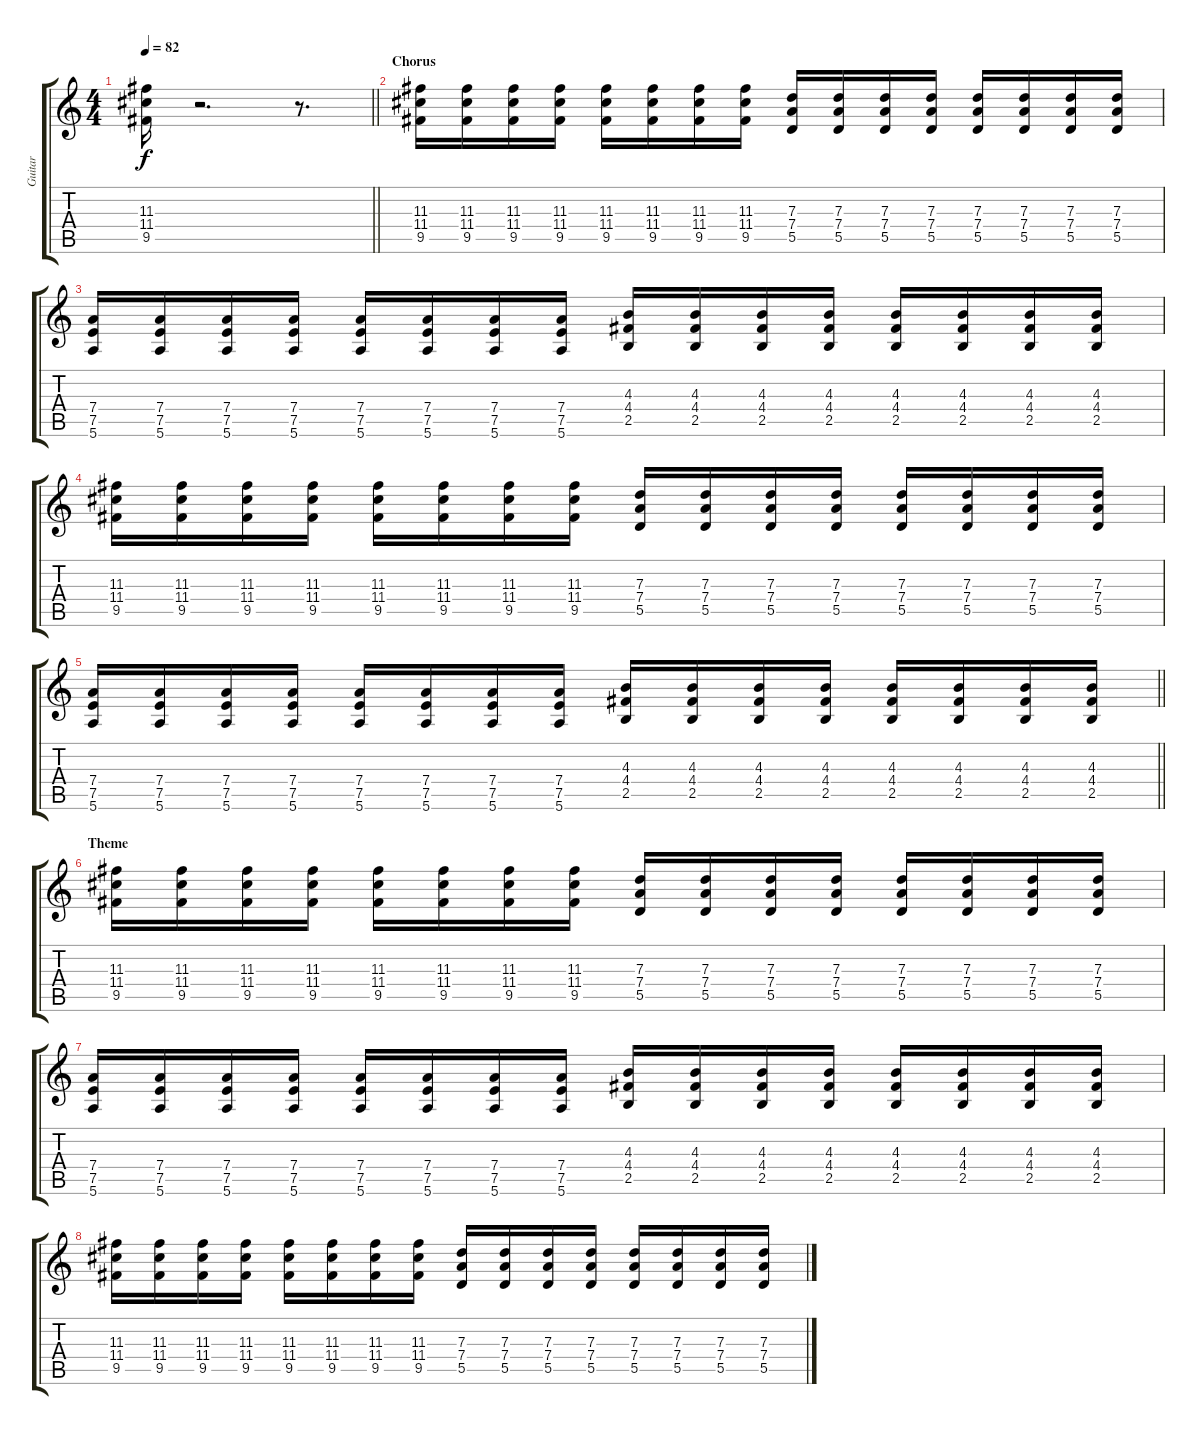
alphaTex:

\track ("Guitar" "Guitar") {instrument distortionguitar}
\staff {score tabs}
\tuning (E4 B3 G3 D3 A2 E2) {hide}
\ts (4 4)
\tempo 82
\clef g2
\barLineRight lightlight
\ks c
(11.3 11.4 9.5).16{dy f volume 8} r.2{d} r.8{d} |
\section ("" "Chorus")
(11.3 11.4 9.5).16 (11.3 11.4 9.5).16 (11.3 11.4 9.5).16 (11.3 11.4 9.5).16 (11.3 11.4 9.5).16 (11.3 11.4 9.5).16 (11.3 11.4 9.5).16 (11.3 11.4 9.5).16 (7.3 7.4 5.5).16 (7.3 7.4 5.5).16 (7.3 7.4 5.5).16 (7.3 7.4 5.5).16 (7.3 7.4 5.5).16 (7.3 7.4 5.5).16 (7.3 7.4 5.5).16 (7.3 7.4 5.5).16 |
(7.4 7.5 5.6).16 (7.4 7.5 5.6).16 (7.4 7.5 5.6).16 (7.4 7.5 5.6).16 (7.4 7.5 5.6).16 (7.4 7.5 5.6).16 (7.4 7.5 5.6).16 (7.4 7.5 5.6).16 (4.3 4.4 2.5).16 (4.3 4.4 2.5).16 (4.3 4.4 2.5).16 (4.3 4.4 2.5).16 (4.3 4.4 2.5).16 (4.3 4.4 2.5).16 (4.3 4.4 2.5).16 (4.3 4.4 2.5).16 |
(11.3 11.4 9.5).16 (11.3 11.4 9.5).16 (11.3 11.4 9.5).16 (11.3 11.4 9.5).16 (11.3 11.4 9.5).16 (11.3 11.4 9.5).16 (11.3 11.4 9.5).16 (11.3 11.4 9.5).16 (7.3 7.4 5.5).16 (7.3 7.4 5.5).16 (7.3 7.4 5.5).16 (7.3 7.4 5.5).16 (7.3 7.4 5.5).16 (7.3 7.4 5.5).16 (7.3 7.4 5.5).16 (7.3 7.4 5.5).16 |
\barLineRight lightlight
(7.4 7.5 5.6).16 (7.4 7.5 5.6).16 (7.4 7.5 5.6).16 (7.4 7.5 5.6).16 (7.4 7.5 5.6).16 (7.4 7.5 5.6).16 (7.4 7.5 5.6).16 (7.4 7.5 5.6).16 (4.3 4.4 2.5).16 (4.3 4.4 2.5).16 (4.3 4.4 2.5).16 (4.3 4.4 2.5).16 (4.3 4.4 2.5).16 (4.3 4.4 2.5).16 (4.3 4.4 2.5).16 (4.3 4.4 2.5).16 |
\section ("" "Theme")
(11.3 11.4 9.5).16 (11.3 11.4 9.5).16 (11.3 11.4 9.5).16 (11.3 11.4 9.5).16 (11.3 11.4 9.5).16 (11.3 11.4 9.5).16 (11.3 11.4 9.5).16 (11.3 11.4 9.5).16 (7.3 7.4 5.5).16 (7.3 7.4 5.5).16 (7.3 7.4 5.5).16 (7.3 7.4 5.5).16 (7.3 7.4 5.5).16 (7.3 7.4 5.5).16 (7.3 7.4 5.5).16 (7.3 7.4 5.5).16 |
(7.4 7.5 5.6).16 (7.4 7.5 5.6).16 (7.4 7.5 5.6).16 (7.4 7.5 5.6).16 (7.4 7.5 5.6).16 (7.4 7.5 5.6).16 (7.4 7.5 5.6).16 (7.4 7.5 5.6).16 (4.3 4.4 2.5).16 (4.3 4.4 2.5).16 (4.3 4.4 2.5).16 (4.3 4.4 2.5).16 (4.3 4.4 2.5).16 (4.3 4.4 2.5).16 (4.3 4.4 2.5).16 (4.3 4.4 2.5).16 |
(11.3 11.4 9.5).16 (11.3 11.4 9.5).16 (11.3 11.4 9.5).16 (11.3 11.4 9.5).16 (11.3 11.4 9.5).16 (11.3 11.4 9.5).16 (11.3 11.4 9.5).16 (11.3 11.4 9.5).16 (7.3 7.4 5.5).16 (7.3 7.4 5.5).16 (7.3 7.4 5.5).16 (7.3 7.4 5.5).16 (7.3 7.4 5.5).16 (7.3 7.4 5.5).16 (7.3 7.4 5.5).16 (7.3 7.4 5.5).16
